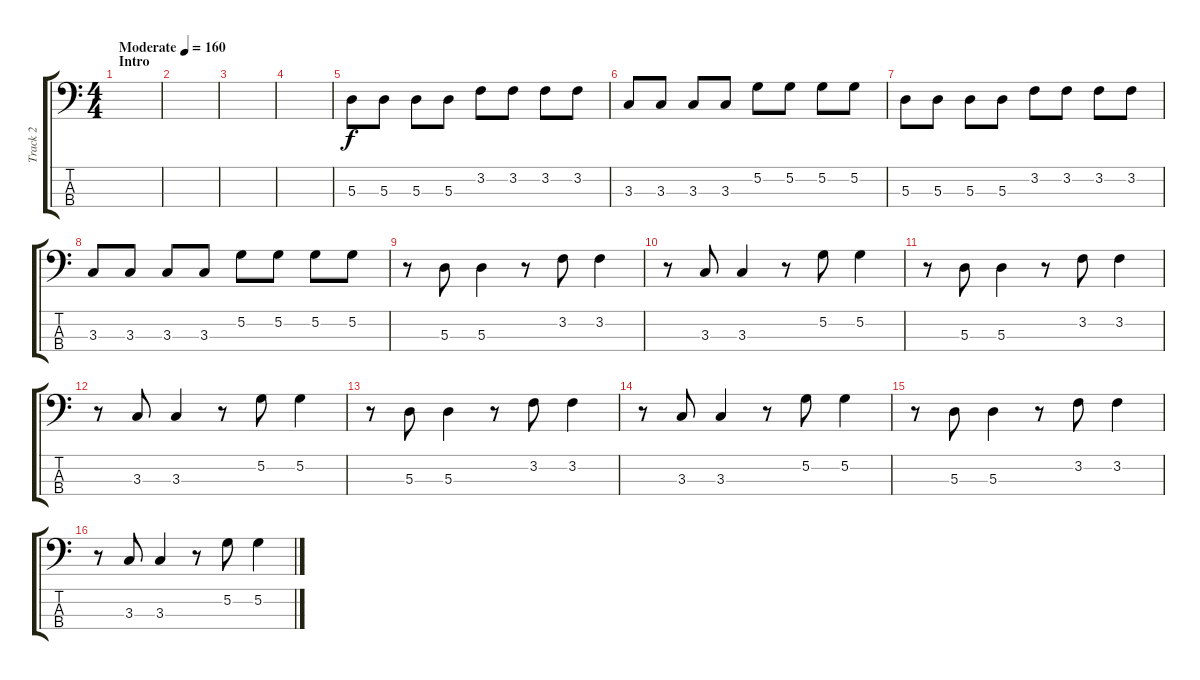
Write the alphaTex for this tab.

\track ("Track 2" "Track 2") {instrument slapbass2}
\staff {score tabs}
\tuning (G2 D2 A1 E1) {hide}
\ts (4 4)
\section ("" "Intro")
\tempo (160 "Moderate")
\clef f4
\ks c
|
|
|
|
5.3.8 5.3.8 5.3.8 5.3.8 3.2.8 3.2.8 3.2.8 3.2.8 |
3.3.8 3.3.8 3.3.8 3.3.8 5.2.8 5.2.8 5.2.8 5.2.8 |
5.3.8 5.3.8 5.3.8 5.3.8 3.2.8 3.2.8 3.2.8 3.2.8 |
3.3.8 3.3.8 3.3.8 3.3.8 5.2.8 5.2.8 5.2.8 5.2.8 |
r.8 5.3.8 5.3.4 r.8 3.2.8 3.2.4 |
r.8 3.3.8 3.3.4 r.8 5.2.8 5.2.4 |
r.8 5.3.8 5.3.4 r.8 3.2.8 3.2.4 |
r.8 3.3.8 3.3.4 r.8 5.2.8 5.2.4 |
r.8 5.3.8 5.3.4 r.8 3.2.8 3.2.4 |
r.8 3.3.8 3.3.4 r.8 5.2.8 5.2.4 |
r.8 5.3.8 5.3.4 r.8 3.2.8 3.2.4 |
r.8 3.3.8 3.3.4 r.8 5.2.8 5.2.4
